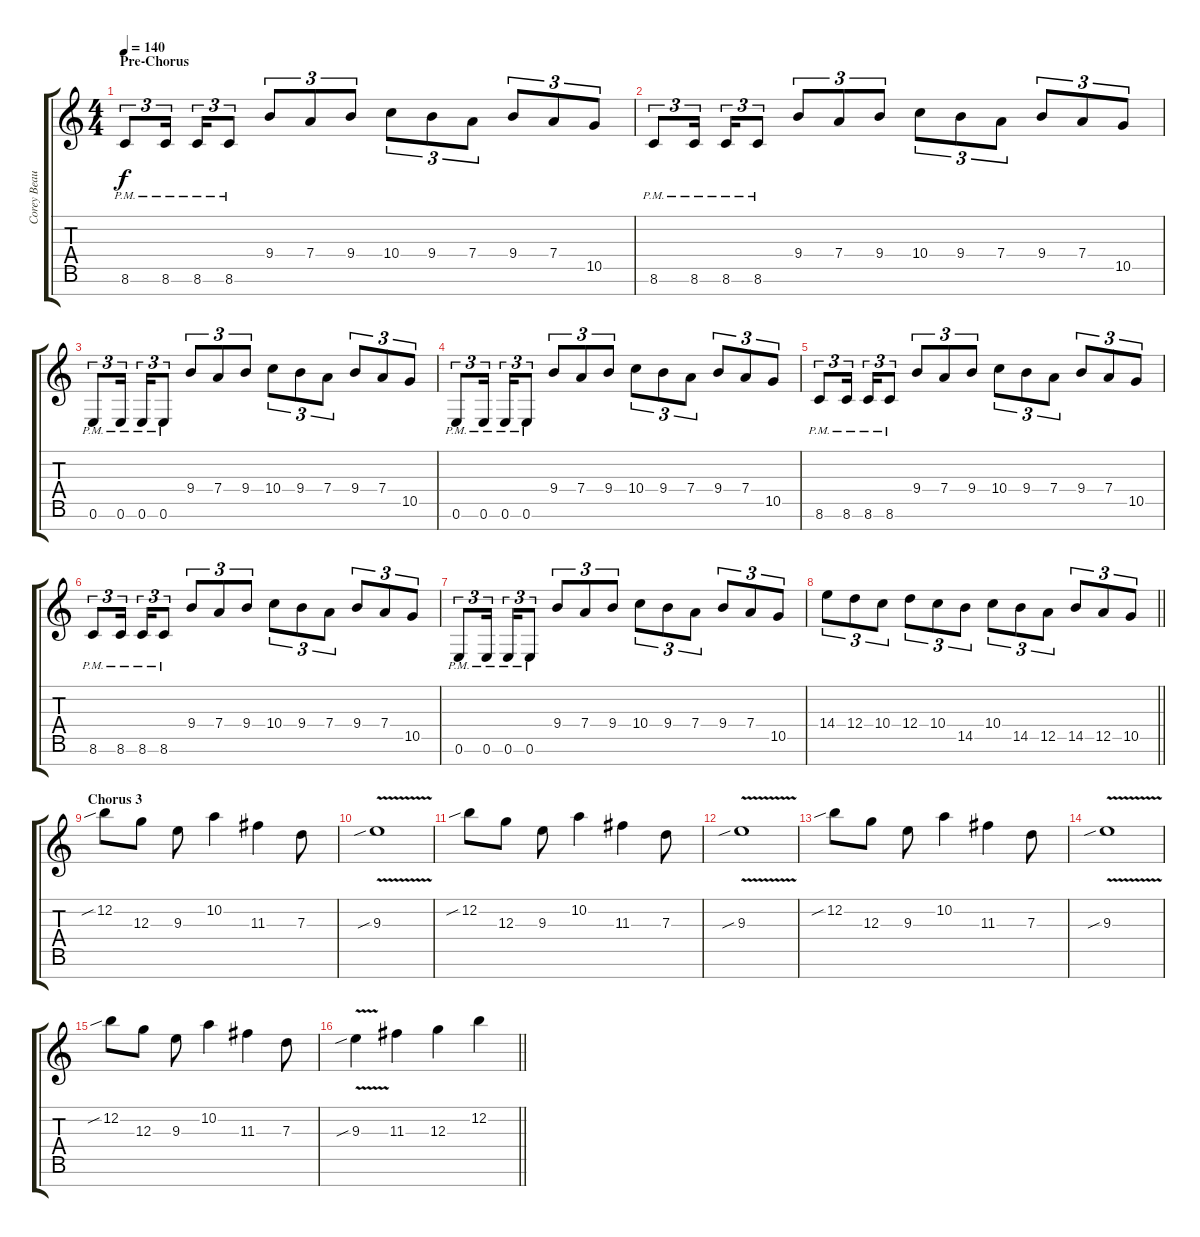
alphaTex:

\track ("Corey Beaulieu" "Corey Beau") {instrument distortionguitar}
\staff {score tabs}
\tuning (E4 B3 G3 D3 A2 E2 B1) {hide}
\ts (4 4)
\section ("" "Pre-Chorus")
\tempo 140
\clef g2
\ks c
8.6{pm}.8{tu (3 2) dy f} 8.6{pm}.16{tu (3 2) beam splitsecondary} 8.6{pm}.16{tu (3 2)} 8.6{pm}.8{tu (3 2)} 9.4.8{tu (3 2)} 7.4.8{tu (3 2)} 9.4.8{tu (3 2)} 10.4.8{tu (3 2)} 9.4.8{tu (3 2)} 7.4.8{tu (3 2)} 9.4.8{tu (3 2)} 7.4.8{tu (3 2)} 10.5.8{tu (3 2)} |
8.6{pm}.8{tu (3 2)} 8.6{pm}.16{tu (3 2) beam splitsecondary} 8.6{pm}.16{tu (3 2)} 8.6{pm}.8{tu (3 2)} 9.4.8{tu (3 2)} 7.4.8{tu (3 2)} 9.4.8{tu (3 2)} 10.4.8{tu (3 2)} 9.4.8{tu (3 2)} 7.4.8{tu (3 2)} 9.4.8{tu (3 2)} 7.4.8{tu (3 2)} 10.5.8{tu (3 2)} |
0.6{pm}.8{tu (3 2)} 0.6{pm}.16{tu (3 2) beam splitsecondary} 0.6{pm}.16{tu (3 2)} 0.6{pm}.8{tu (3 2)} 9.4.8{tu (3 2)} 7.4.8{tu (3 2)} 9.4.8{tu (3 2)} 10.4.8{tu (3 2)} 9.4.8{tu (3 2)} 7.4.8{tu (3 2)} 9.4.8{tu (3 2)} 7.4.8{tu (3 2)} 10.5.8{tu (3 2)} |
0.6{pm}.8{tu (3 2)} 0.6{pm}.16{tu (3 2) beam splitsecondary} 0.6{pm}.16{tu (3 2)} 0.6{pm}.8{tu (3 2)} 9.4.8{tu (3 2)} 7.4.8{tu (3 2)} 9.4.8{tu (3 2)} 10.4.8{tu (3 2)} 9.4.8{tu (3 2)} 7.4.8{tu (3 2)} 9.4.8{tu (3 2)} 7.4.8{tu (3 2)} 10.5.8{tu (3 2)} |
8.6{pm}.8{tu (3 2)} 8.6{pm}.16{tu (3 2) beam splitsecondary} 8.6{pm}.16{tu (3 2)} 8.6{pm}.8{tu (3 2)} 9.4.8{tu (3 2)} 7.4.8{tu (3 2)} 9.4.8{tu (3 2)} 10.4.8{tu (3 2)} 9.4.8{tu (3 2)} 7.4.8{tu (3 2)} 9.4.8{tu (3 2)} 7.4.8{tu (3 2)} 10.5.8{tu (3 2)} |
8.6{pm}.8{tu (3 2)} 8.6{pm}.16{tu (3 2) beam splitsecondary} 8.6{pm}.16{tu (3 2)} 8.6{pm}.8{tu (3 2)} 9.4.8{tu (3 2)} 7.4.8{tu (3 2)} 9.4.8{tu (3 2)} 10.4.8{tu (3 2)} 9.4.8{tu (3 2)} 7.4.8{tu (3 2)} 9.4.8{tu (3 2)} 7.4.8{tu (3 2)} 10.5.8{tu (3 2)} |
0.6{pm}.8{tu (3 2)} 0.6{pm}.16{tu (3 2) beam splitsecondary} 0.6{pm}.16{tu (3 2)} 0.6{pm}.8{tu (3 2)} 9.4.8{tu (3 2)} 7.4.8{tu (3 2)} 9.4.8{tu (3 2)} 10.4.8{tu (3 2)} 9.4.8{tu (3 2)} 7.4.8{tu (3 2)} 9.4.8{tu (3 2)} 7.4.8{tu (3 2)} 10.5.8{tu (3 2)} |
\barLineRight lightlight
14.4.8{tu (3 2)} 12.4.8{tu (3 2)} 10.4.8{tu (3 2)} 12.4.8{tu (3 2)} 10.4.8{tu (3 2)} 14.5.8{tu (3 2)} 10.4.8{tu (3 2)} 14.5.8{tu (3 2)} 12.5.8{tu (3 2)} 14.5.8{tu (3 2)} 12.5.8{tu (3 2)} 10.5.8{tu (3 2)} |
\section ("" "Chorus 3")
12.2{sib}.8 12.3.8 9.3.8 10.2.4 11.3.4 7.3.8 |
9.3{v sib}.1 |
12.2{sib}.8 12.3.8 9.3.8 10.2.4 11.3.4 7.3.8 |
9.3{v sib}.1 |
12.2{sib}.8 12.3.8 9.3.8 10.2.4 11.3.4 7.3.8 |
9.3{v sib}.1 |
12.2{sib}.8 12.3.8 9.3.8 10.2.4 11.3.4 7.3.8 |
\barLineRight lightlight
9.3{v sib}.4 11.3.4 12.3.4 12.2.4
